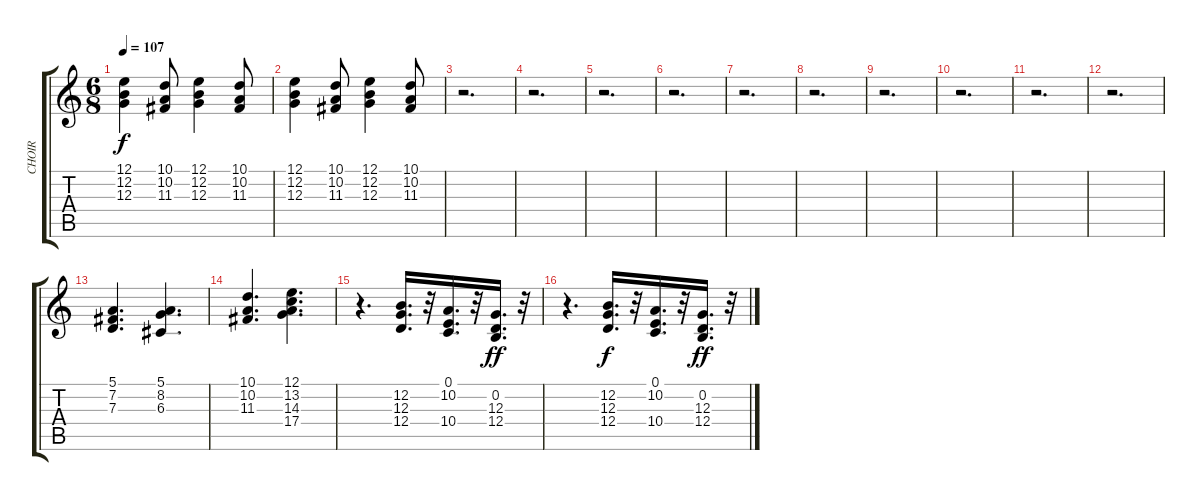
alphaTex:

\track ("CHOIR" "CHOIR") {instrument choiraahs}
\staff {score tabs}
\tuning (E4 B3 G3 D3 A2 E2) {hide}
\ts (6 8)
\tempo 107
\clef g2
\ks c
(12.1 12.2 12.3).4{dy f} (10.1 10.2 11.3).8 (12.1 12.2 12.3).4 (10.1 10.2 11.3).8 |
(12.1 12.2 12.3).4 (10.1 10.2 11.3).8 (12.1 12.2 12.3).4 (10.1 10.2 11.3).8 |
r.2{d} |
r.2{d} |
r.2{d} |
r.2{d} |
r.2{d} |
r.2{d} |
r.2{d} |
r.2{d} |
r.2{d} |
r.2{d} |
(5.1 7.2 7.3).4{d} (5.1 8.2 6.3).4{d} |
(10.1 10.2 11.3).4{d} (12.1 13.2 14.3 17.4).4{d} |
r.4{d} (12.2 12.3 12.4).16{d} r.32 (0.1 10.2 10.4).16{d} r.32 (0.2 12.3 12.4).16{d dy ff} r.32 |
r.4{d} (12.2 12.3 12.4).16{d dy f} r.32 (0.1 10.2 10.4).16{d} r.32 (0.2 12.3 12.4).16{d dy ff} r.32
